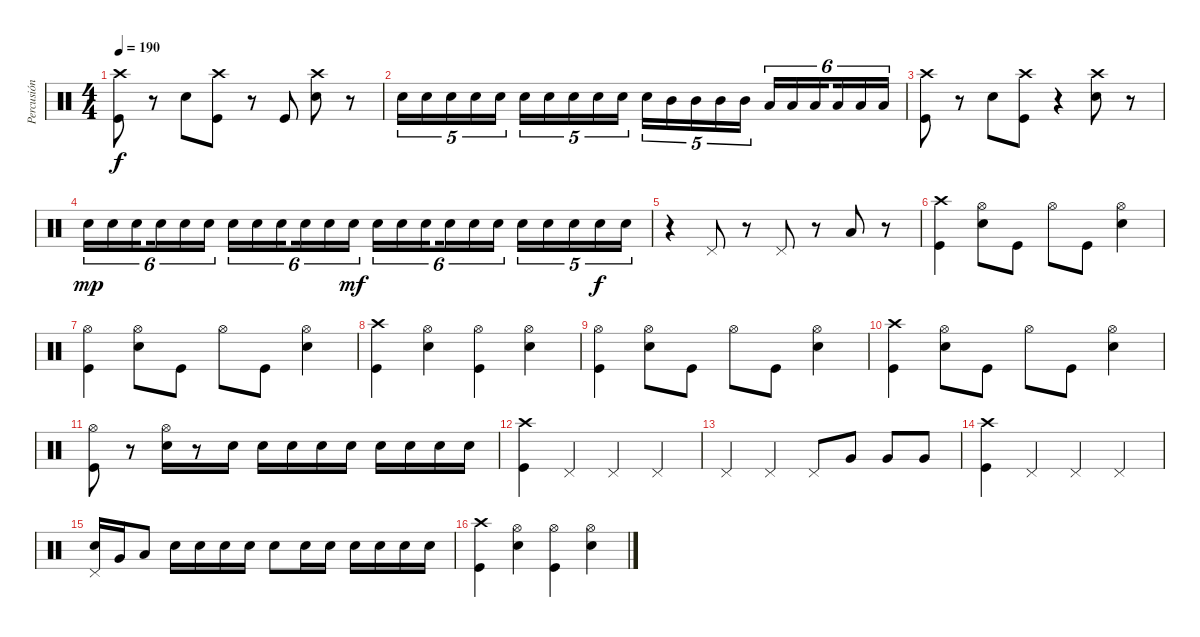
\track ("Percusión" "Percusión") {instrument percussion bank 14}
\staff {score}
\articulation defaults
\ts (4 4)
\tempo 190
\clef neutral
\ks c
("Crash high (hit)" "Kick (hit)").8{dy f} r.8 "Snare (hit) 2".8 ("Crash high (hit)" "Kick (hit)").8 r.8 "Kick (hit)".8 ("Snare (hit) 2" "Crash high (hit)").8 r.8 |
"Snare (hit) 2".16{tu (5 4)} "Snare (hit) 2".16{tu (5 4)} "Snare (hit) 2".16{tu (5 4)} "Snare (hit) 2".16{tu (5 4)} "Snare (hit) 2".16{tu (5 4)} "Snare (hit) 2".16{tu (5 4)} "Snare (hit) 2".16{tu (5 4)} "Snare (hit) 2".16{tu (5 4)} "Snare (hit) 2".16{tu (5 4)} "Snare (hit) 2".16{tu (5 4)} "Snare (hit) 2".16{tu (5 4)} "Mid Tom (hit)".16{tu (5 4)} "Mid Tom (hit)".16{tu (5 4)} "Mid Tom (hit)".16{tu (5 4)} "Mid Tom (hit)".16{tu (5 4)} "Low Tom (hit)".16{tu (6 4)} "Low Tom (hit)".16{tu (6 4)} "Low Tom (hit)".16{tu (6 4) beam splitsecondary} "Low Tom (hit)".16{tu (6 4)} "Low Tom (hit)".16{tu (6 4)} "Low Tom (hit)".16{tu (6 4)} |
("Crash high (hit)" "Kick (hit)").8 r.8 "Snare (hit) 2".8 ("Kick (hit)" "Crash high (hit)").8 r.4 ("Snare (hit) 2" "Crash high (hit)").8 r.8 |
"Snare (hit) 2".16{tu (6 4) dy mp} "Snare (hit) 2".16{tu (6 4)} "Snare (hit) 2".16{tu (6 4) beam splitsecondary} "Snare (hit) 2".16{tu (6 4)} "Snare (hit) 2".16{tu (6 4)} "Snare (hit) 2".16{tu (6 4)} "Snare (hit) 2".16{tu (6 4)} "Snare (hit) 2".16{tu (6 4)} "Snare (hit) 2".16{tu (6 4) beam splitsecondary} "Snare (hit) 2".16{tu (6 4)} "Snare (hit) 2".16{tu (6 4)} "Snare (hit) 2".16{tu (6 4) dy mf} "Snare (hit) 2".16{tu (6 4)} "Snare (hit) 2".16{tu (6 4)} "Snare (hit) 2".16{tu (6 4) beam splitsecondary} "Snare (hit) 2".16{tu (6 4)} "Snare (hit) 2".16{tu (6 4)} "Snare (hit) 2".16{tu (6 4)} "Snare (hit) 2".16{tu (5 4)} "Snare (hit) 2".16{tu (5 4)} "Snare (hit) 2".16{tu (5 4)} "Snare (hit) 2".16{tu (5 4) dy f} "Snare (hit) 2".16{tu (5 4)} |
r.4 "Pedal Hi-Hat (hit)".8 r.8 "Pedal Hi-Hat (hit)".8 r.8 "Low Tom (hit)".8 r.8 |
("Crash high (hit)" "Kick (hit)").4 ("Snare (hit) 2" "Hi-Hat (open)").8 "Kick (hit)".8 "Hi-Hat (open)".8 "Kick (hit)".8 ("Snare (hit) 2" "Hi-Hat (open)").4 |
("Kick (hit)" "Hi-Hat (open)").4 ("Hi-Hat (open)" "Snare (hit) 2").8 "Kick (hit)".8 "Hi-Hat (open)".8 "Kick (hit)".8 ("Hi-Hat (open)" "Snare (hit) 2").4 |
("Kick (hit)" "Crash high (hit)").4 ("Snare (hit) 2" "Hi-Hat (open)").4 ("Hi-Hat (open)" "Kick (hit)").4 ("Snare (hit) 2" "Hi-Hat (open)").4 |
("Hi-Hat (open)" "Kick (hit)").4 ("Hi-Hat (open)" "Snare (hit) 2").8 "Kick (hit)".8 "Hi-Hat (open)".8 "Kick (hit)".8 ("Snare (hit) 2" "Hi-Hat (open)").4 |
("Kick (hit)" "Crash high (hit)").4 ("Snare (hit) 2" "Hi-Hat (open)").8 "Kick (hit)".8 "Hi-Hat (open)".8 "Kick (hit)".8 ("Snare (hit) 2" "Hi-Hat (open)").4 |
("Kick (hit)" "Hi-Hat (open)").8 r.8 ("Snare (hit) 2" "Hi-Hat (open)").16 r.8 "Snare (hit) 2".16 "Snare (hit) 2".16 "Snare (hit) 2".16 "Snare (hit) 2".16 "Snare (hit) 2".16 "Snare (hit) 2".16 "Snare (hit) 2".16 "Snare (hit) 2".16 "Snare (hit) 2".16 |
("Kick (hit)" "Crash high (hit)").4 "Pedal Hi-Hat (hit)".4 "Pedal Hi-Hat (hit)".4 "Pedal Hi-Hat (hit)".4 |
"Pedal Hi-Hat (hit)".4 "Pedal Hi-Hat (hit)".4 "Pedal Hi-Hat (hit)".8 "Very Low Tom (hit)".8 "Very Low Tom (hit)".8 "Very Low Tom (hit)".8 |
("Kick (hit)" "Crash high (hit)").4 "Pedal Hi-Hat (hit)".4 "Pedal Hi-Hat (hit)".4 "Pedal Hi-Hat (hit)".4 |
("Snare (hit) 2" "Pedal Hi-Hat (hit)").16 "Very Low Tom (hit)".16 "Low Floor Tom (hit)".8 "Snare (hit) 2".16 "Snare (hit) 2".16 "Snare (hit) 2".16 "Snare (hit) 2".16 "Snare (hit) 2".8 "Snare (hit) 2".16 "Snare (hit) 2".16 "Snare (hit) 2".16 "Snare (hit) 2".16 "Snare (hit) 2".16 "Snare (hit) 2".16 |
("Kick (hit)" "Crash high (hit)").4 ("Hi-Hat (open)" "Snare (hit) 2").4 ("Hi-Hat (open)" "Kick (hit)").4 ("Snare (hit) 2" "Hi-Hat (open)").4
